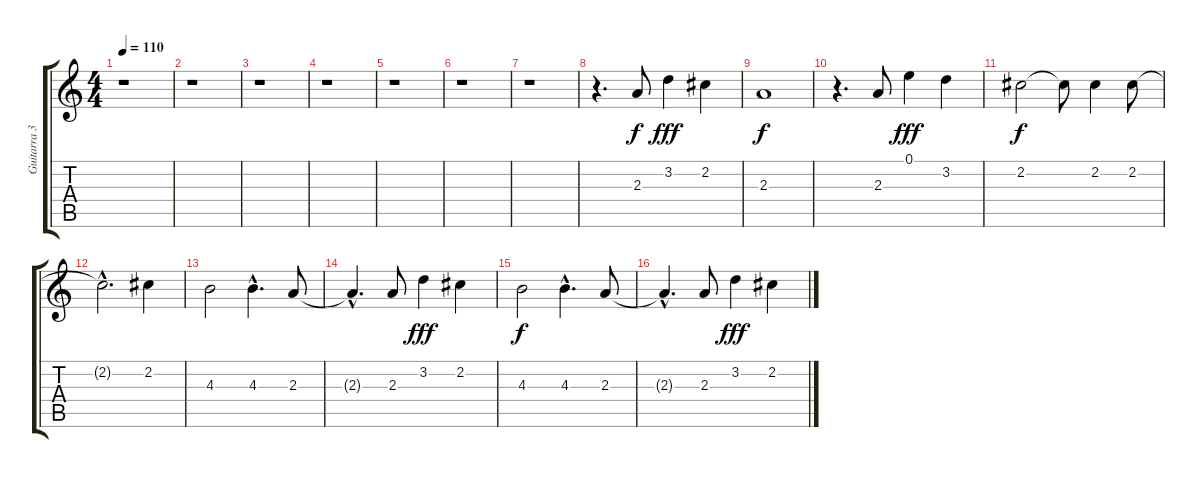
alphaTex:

\track ("Guitarra 3" "Guitarra 3") {instrument acousticguitarsteel}
\staff {score tabs}
\tuning (E4 B3 G3 D3 A2 E2) {hide}
\ts (4 4)
\tempo 110
\clef g2
\ks c
r.1{dy f instrument acousticguitarsteel} |
r.1 |
r.1 |
r.1 |
r.1 |
r.1 |
r.1 |
r.4{d} 2.3.8 3.2.4{dy fff} 2.2.4 |
2.3.1{dy f} |
r.4{d} 2.3.8 0.1.4{dy fff} 3.2.4 |
2.2.2{dy f} 2.2{t}.8 2.2.4 2.2.8 |
2.2{hac t}.2{d} 2.2.4 |
4.3.2 4.3{hac}.4{d} 2.3.8 |
2.3{hac t}.4{d} 2.3.8 3.2.4{dy fff} 2.2.4 |
4.3.2{dy f} 4.3{hac}.4{d} 2.3.8 |
2.3{hac t}.4{d} 2.3.8 3.2.4{dy fff} 2.2.4
